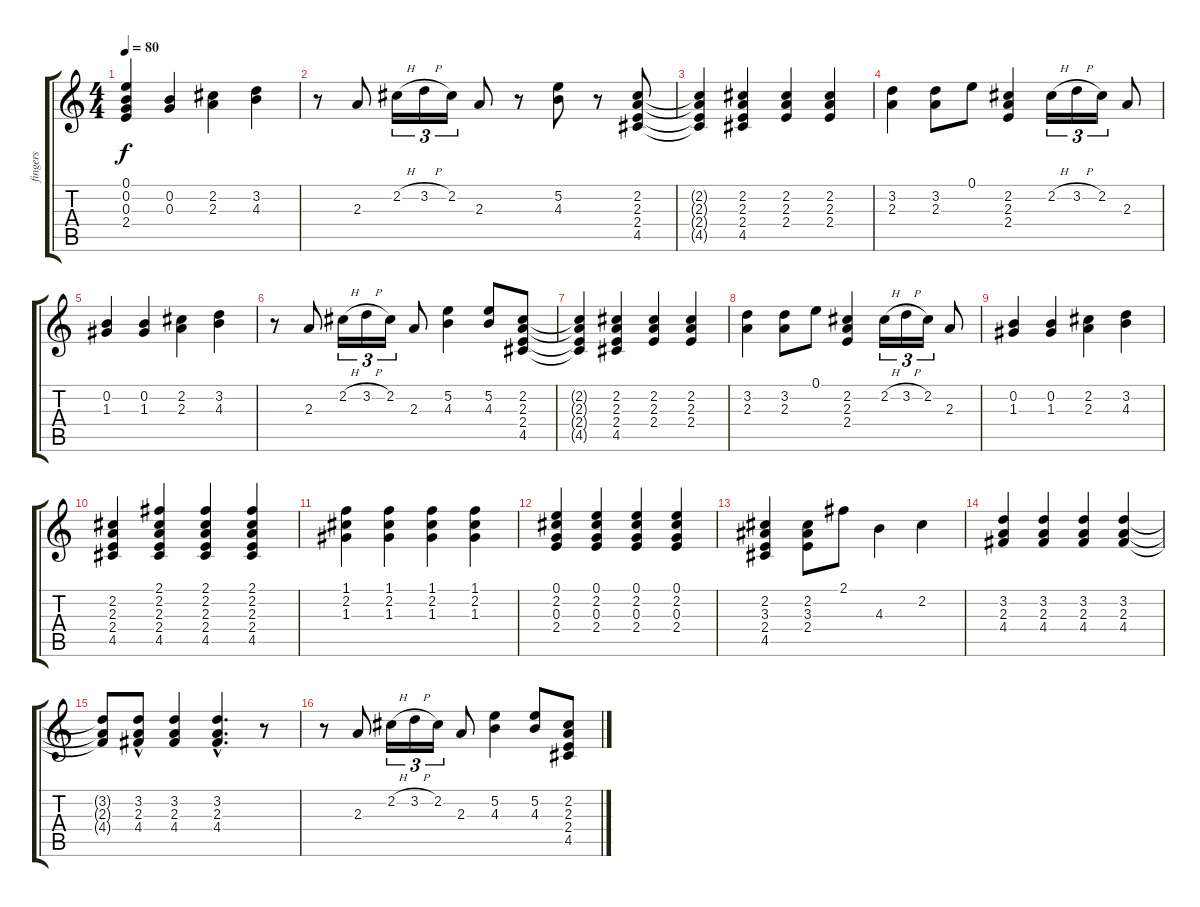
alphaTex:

\track ("fingers" "fingers") {instrument acousticguitarnylon}
\staff {score tabs}
\tuning (E4 B3 G3 D3 A2 E2) {hide}
\ts (4 4)
\tempo 80
\clef g2
\ks c
(0.1 0.2 0.3 2.4).4{dy f} (0.2 0.3).4 (2.2 2.3).4 (3.2 4.3).4 |
r.8 2.3.8 2.2{h}.16{tu (3 2)} 3.2{h}.16{tu (3 2)} 2.2.16{tu (3 2)} 2.3.8 r.8 (5.2 4.3).8 r.8 (2.2 2.3 2.4 4.5).8 |
(2.2{t} 2.3{t} 2.4{t} 4.5{t}).4 (2.2 2.3 2.4 4.5).4 (2.2 2.3 2.4).4 (2.2 2.3 2.4).4 |
(3.2 2.3).4 (3.2 2.3).8 0.1.8 (2.2 2.3 2.4).4 2.2{h}.16{tu (3 2)} 3.2{h}.16{tu (3 2)} 2.2.16{tu (3 2)} 2.3.8 |
(0.2 1.3).4 (0.2 1.3).4 (2.2 2.3).4 (3.2 4.3).4 |
r.8 2.3.8 2.2{h}.16{tu (3 2)} 3.2{h}.16{tu (3 2)} 2.2.16{tu (3 2)} 2.3.8 (5.2 4.3).4 (5.2 4.3).8 (2.2 2.3 2.4 4.5).8 |
(2.2{t} 2.3{t} 2.4{t} 4.5{t}).4 (2.2 2.3 2.4 4.5).4 (2.2 2.3 2.4).4 (2.2 2.3 2.4).4 |
(3.2 2.3).4 (3.2 2.3).8 0.1.8 (2.2 2.3 2.4).4 2.2{h}.16{tu (3 2)} 3.2{h}.16{tu (3 2)} 2.2.16{tu (3 2)} 2.3.8 |
(0.2 1.3).4 (0.2 1.3).4 (2.2 2.3).4 (3.2 4.3).4 |
(2.2 2.3 2.4 4.5).4 (2.1 2.2 2.3 2.4 4.5).4 (2.1 2.2 2.3 2.4 4.5).4 (2.1 2.2 2.3 2.4 4.5).4 |
(1.1 2.2 1.3).4 (1.1 2.2 1.3).4 (1.1 2.2 1.3).4 (1.1 2.2 1.3).4 |
(0.1 2.2 0.3 2.4).4 (0.1 2.2 0.3 2.4).4 (0.1 2.2 0.3 2.4).4 (0.1 2.2 0.3 2.4).4 |
(2.2 3.3 2.4 4.5).4 (2.2 3.3 2.4).8 2.1.8 4.3.4 2.2.4 |
(3.2 2.3 4.4).4 (3.2 2.3 4.4).4 (3.2 2.3 4.4).4 (3.2 2.3 4.4).4 |
(3.2{t} 2.3{t} 4.4{t}).8 (3.2 2.3 4.4{hac}).8 (3.2 2.3 4.4).4 (3.2{hac} 2.3{hac} 4.4{hac}).4{d} r.8 |
r.8 2.3.8 2.2{h}.16{tu (3 2)} 3.2{h}.16{tu (3 2)} 2.2.16{tu (3 2)} 2.3.8 (5.2 4.3).4 (5.2 4.3).8 (2.2 2.3 2.4 4.5).8
